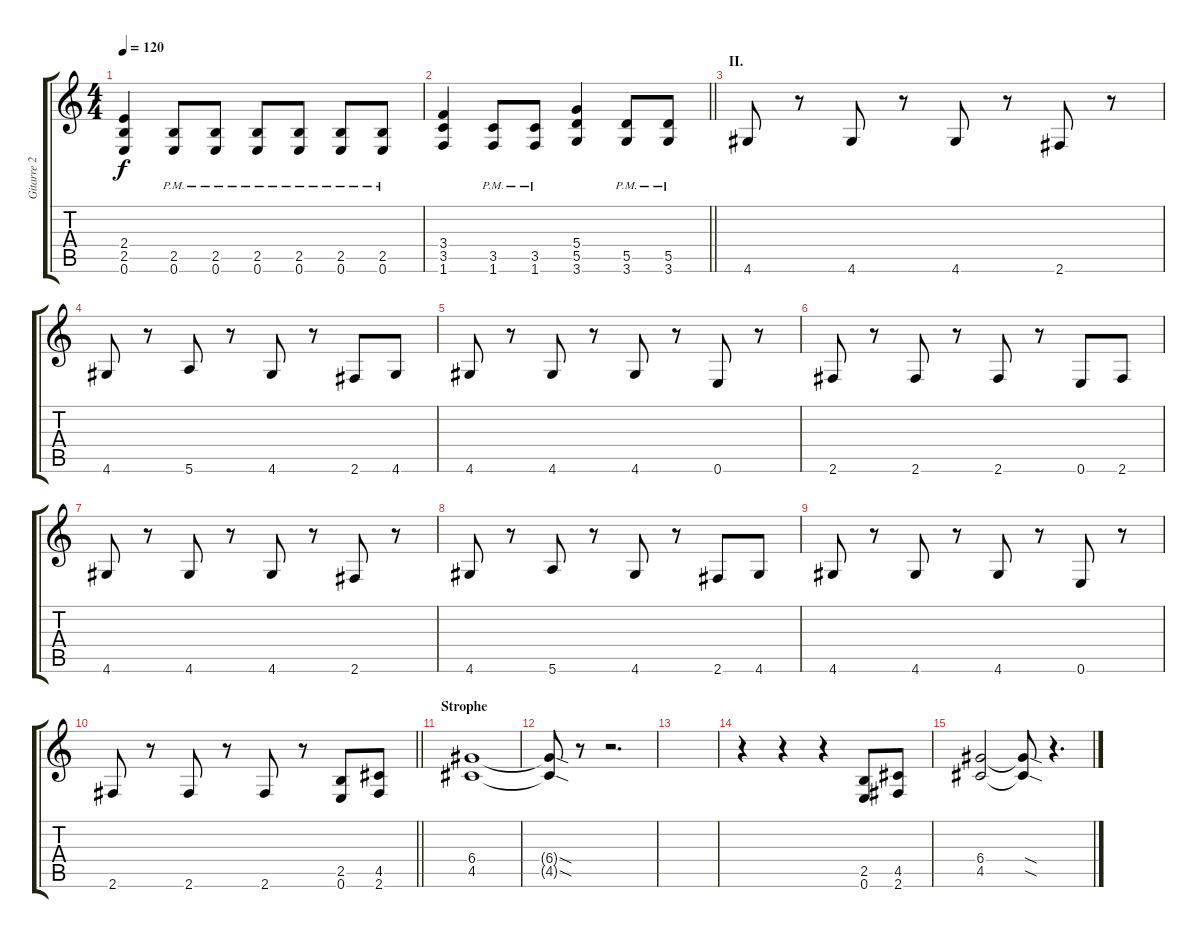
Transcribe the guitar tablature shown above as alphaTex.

\track ("Gitarre 2" "Gitarre 2") {instrument overdrivenguitar}
\staff {score tabs}
\tuning (E4 B3 G3 D3 A2 E2) {hide}
\ts (4 4)
\tempo 120
\clef g2
\ks c
(2.4 2.5 0.6).4{dy f} (2.5{pm} 0.6{pm}).8 (2.5{pm} 0.6{pm}).8 (2.5{pm} 0.6{pm}).8 (2.5{pm} 0.6{pm}).8 (2.5{pm} 0.6{pm}).8 (2.5{pm} 0.6{pm}).8 |
\barLineRight lightlight
(3.4 3.5 1.6).4 (3.5{pm} 1.6{pm}).8 (3.5{pm} 1.6{pm}).8 (5.4 5.5 3.6).4 (5.5{pm} 3.6{pm}).8 (5.5{pm} 3.6{pm}).8 |
\section ("" "II.")
4.6.8 r.8 4.6.8 r.8 4.6.8 r.8 2.6.8 r.8 |
4.6.8 r.8 5.6.8 r.8 4.6.8 r.8 2.6.8 4.6.8 |
4.6.8 r.8 4.6.8 r.8 4.6.8 r.8 0.6.8 r.8 |
2.6.8 r.8 2.6.8 r.8 2.6.8 r.8 0.6.8 2.6.8 |
4.6.8 r.8 4.6.8 r.8 4.6.8 r.8 2.6.8 r.8 |
4.6.8 r.8 5.6.8 r.8 4.6.8 r.8 2.6.8 4.6.8 |
4.6.8 r.8 4.6.8 r.8 4.6.8 r.8 0.6.8 r.8 |
\barLineRight lightlight
2.6.8 r.8 2.6.8 r.8 2.6.8 r.8 (2.5 0.6).8 (4.5 2.6).8 |
\section ("" "Strophe")
(6.4 4.5).1 |
(6.4{sod t} 4.5{sod t}).8 r.8 r.2{d} |
|
r.4 r.4 r.4 (2.5 0.6).8 (4.5 2.6).8 |
(6.4 4.5).2 (6.4{sod t} 4.5{sod t}).8 r.4{d}
